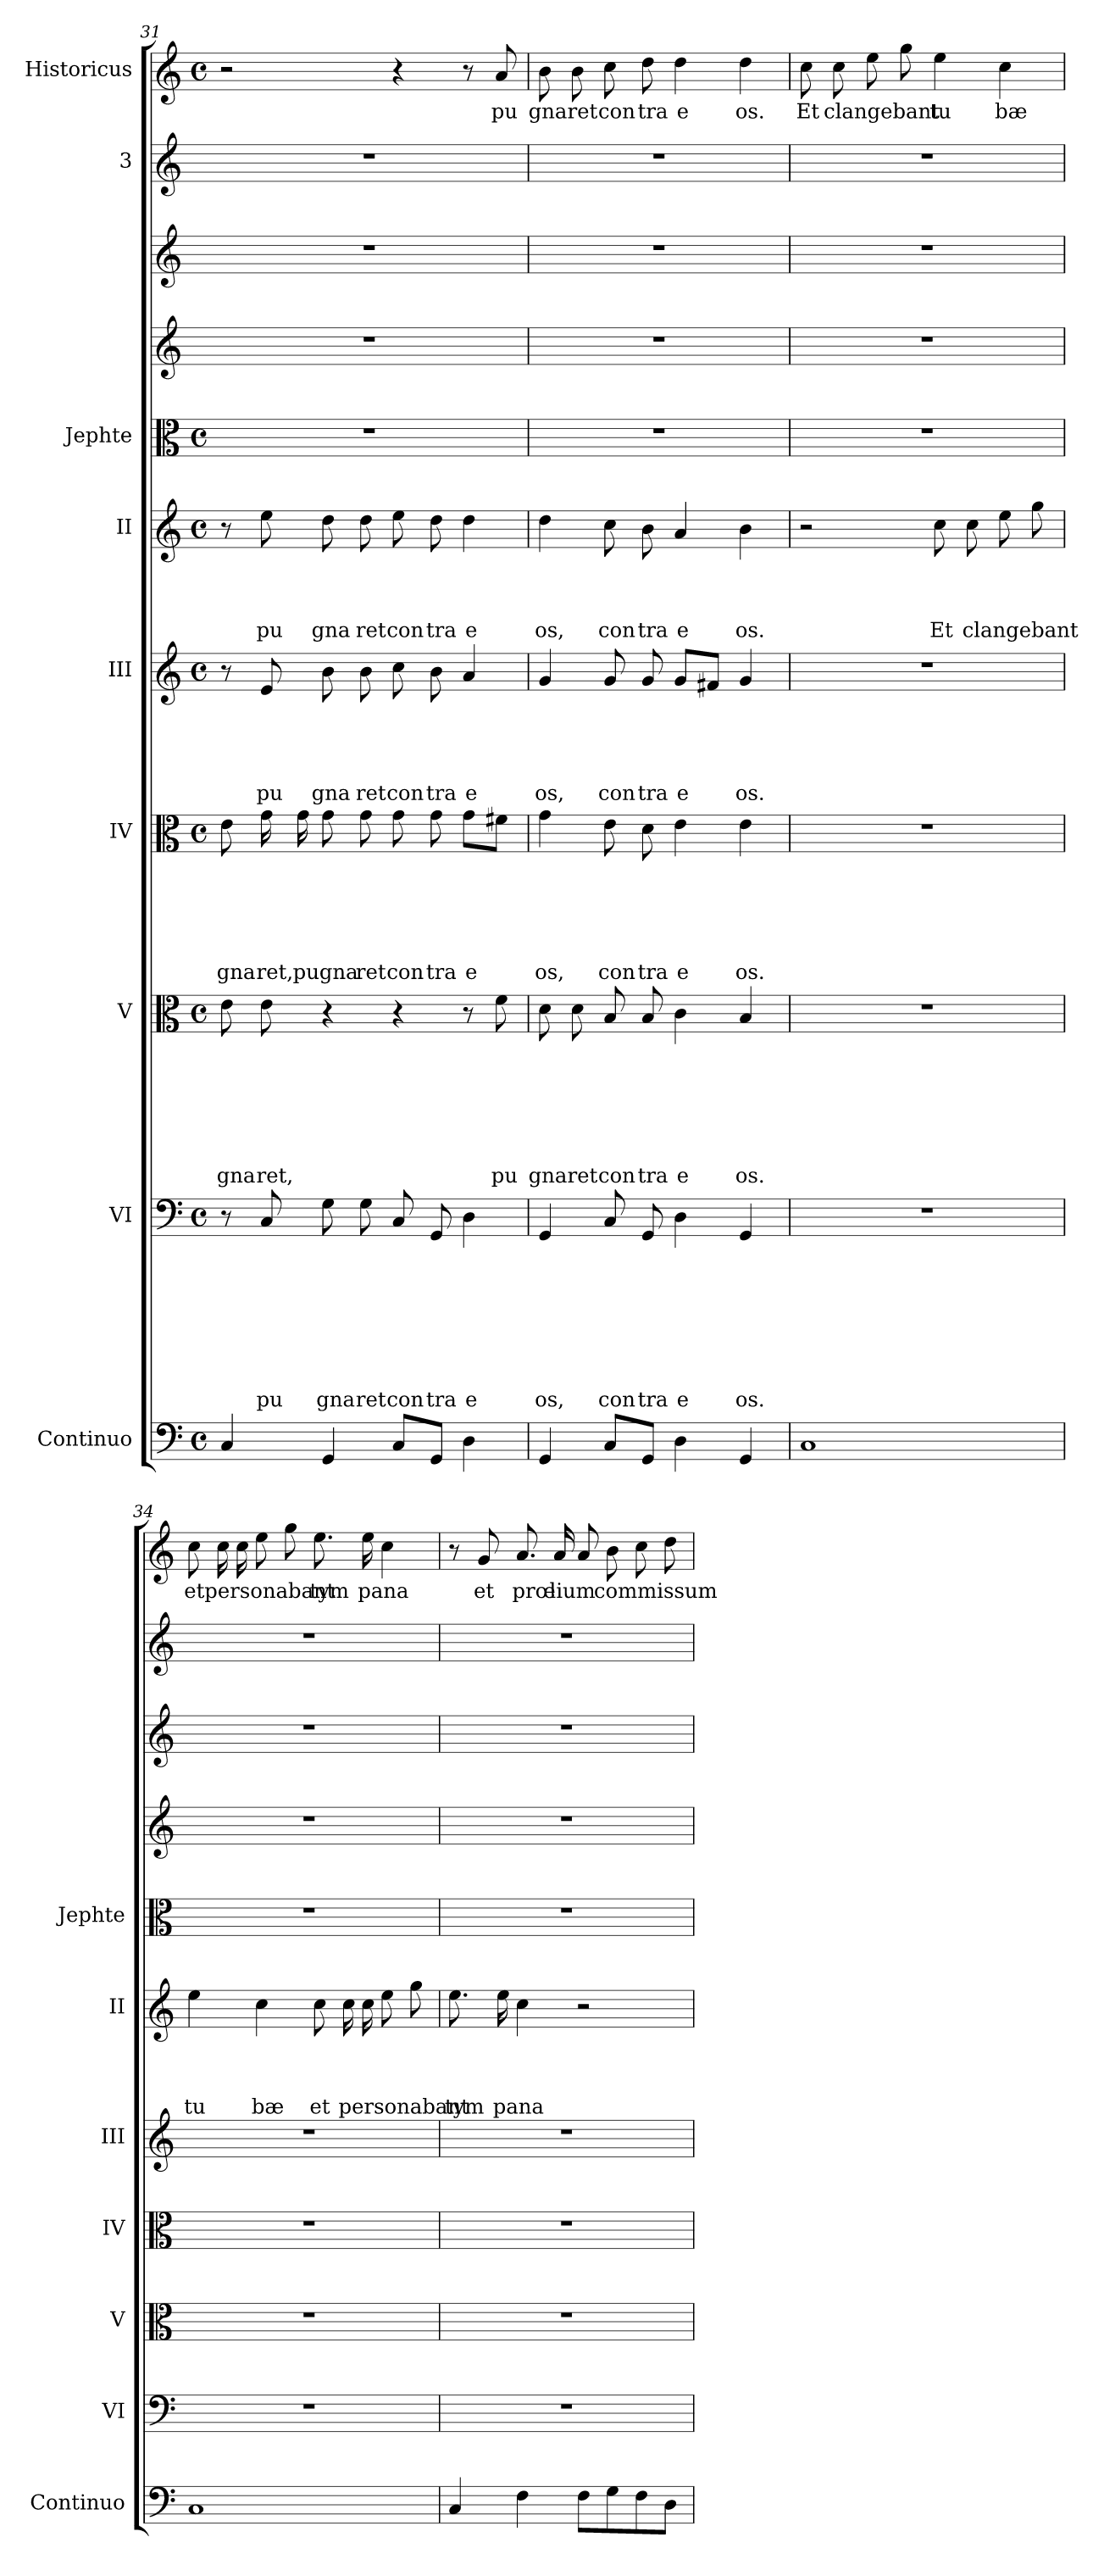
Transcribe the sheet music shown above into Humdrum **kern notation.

**kern	**kern	**text	**text	**text	**text	**text	**text	**text	**text	**kern	**text	**text	**text	**text	**text	**text	**text	**kern	**text	**text	**text	**text	**text	**text	**kern	**text	**text	**text	**text	**text	**kern	**text	**text	**text	**text	**kern	**kern	**kern	**kern	**kern	**text
*part11	*part10	*part10	*part10	*part10	*part10	*part10	*part10	*part10	*part10	*part9	*part9	*part9	*part9	*part9	*part9	*part9	*part9	*part8	*part8	*part8	*part8	*part8	*part8	*part8	*part7	*part7	*part7	*part7	*part7	*part7	*part6	*part6	*part6	*part6	*part6	*part5	*part4	*part3	*part2	*part1	*part1
*staff11	*staff10	*staff10	*staff10	*staff10	*staff10	*staff10	*staff10	*staff10	*staff10	*staff9	*staff9	*staff9	*staff9	*staff9	*staff9	*staff9	*staff9	*staff8	*staff8	*staff8	*staff8	*staff8	*staff8	*staff8	*staff7	*staff7	*staff7	*staff7	*staff7	*staff7	*staff6	*staff6	*staff6	*staff6	*staff6	*staff5	*staff4	*staff3	*staff2	*staff1	*staff1
*I"Continuo	*I"VI	*	*	*	*	*	*	*	*	*I"V	*	*	*	*	*	*	*	*I"IV	*	*	*	*	*	*	*I"III	*	*	*	*	*	*I"II	*	*	*	*	*I"Jephte	*	*	*I"3	*I"Historicus	*
*I'Continuo	*I'VI	*	*	*	*	*	*	*	*	*I'V	*	*	*	*	*	*	*	*I'IV	*	*	*	*	*	*	*I'III	*	*	*	*	*	*I'II	*	*	*	*	*I'Jephte	*	*	*	*	*
*clefF4	*clefF4	*	*	*	*	*	*	*	*	*clefC3	*	*	*	*	*	*	*	*clefC3	*	*	*	*	*	*	*clefG2	*	*	*	*	*	*clefG2	*	*	*	*	*clefC3	*clefG2	*clefG2	*clefG2	*clefG2	*
*k[]	*k[]	*	*	*	*	*	*	*	*	*k[]	*	*	*	*	*	*	*	*k[]	*	*	*	*	*	*	*k[]	*	*	*	*	*	*k[]	*	*	*	*	*k[]	*k[]	*k[]	*k[]	*k[]	*
*C:	*C:	*	*	*	*	*	*	*	*	*C:	*	*	*	*	*	*	*	*C:	*	*	*	*	*	*	*C:	*	*	*	*	*	*C:	*	*	*	*	*C:	*C:	*C:	*C:	*C:	*
*M4/4	*M4/4	*	*	*	*	*	*	*	*	*M4/4	*	*	*	*	*	*	*	*M4/4	*	*	*	*	*	*	*M4/4	*	*	*	*	*	*M4/4	*	*	*	*	*M4/4	*	*	*	*M4/4	*
*met(c)	*met(c)	*	*	*	*	*	*	*	*	*met(c)	*	*	*	*	*	*	*	*met(c)	*	*	*	*	*	*	*met(c)	*	*	*	*	*	*met(c)	*	*	*	*	*met(c)	*	*	*	*met(c)	*
=31	=31	=31	=31	=31	=31	=31	=31	=31	=31	=31	=31	=31	=31	=31	=31	=31	=31	=31	=31	=31	=31	=31	=31	=31	=31	=31	=31	=31	=31	=31	=31	=31	=31	=31	=31	=31	=31	=31	=31	=31	=31
!	!	!	!	!	!	!	!	!	!	!	!	!	!	!	!	!	!LO:LY:b	!	!	!	!	!	!	!LO:LY:b	!	!	!	!	!	!	!	!	!	!	!	!	!	!	!	!	!
4C/	8r	.	.	.	.	.	.	.	.	8e\	.	.	.	.	.	.	gna	8e\	.	.	.	.	.	gna	8r	.	.	.	.	.	8r	.	.	.	.	1r	1r	1r	1r	2r	.
!	!	!	!	!	!	!	!	!	!LO:LY:b	!	!	!	!	!	!	!	!LO:LY:b	!	!	!	!	!	!	!LO:LY:b	!	!	!	!	!	!LO:LY:b	!	!	!	!	!LO:LY:b	!	!	!	!	!	!
.	8C/	.	.	.	.	.	.	.	pu	8e\	.	.	.	.	.	.	ret,	16g\	.	.	.	.	.	ret,	8e/	.	.	.	.	pu	8ee\	.	.	.	pu	.	.	.	.	.	.
!	!	!	!	!	!	!	!	!	!	!	!	!	!	!	!	!	!	!	!	!	!	!	!	!LO:LY:b	!	!	!	!	!	!	!	!	!	!	!	!	!	!	!	!	!
.	.	.	.	.	.	.	.	.	.	.	.	.	.	.	.	.	.	16g\	.	.	.	.	.	pugna	.	.	.	.	.	.	.	.	.	.	.	.	.	.	.	.	.
!	!	!	!	!	!	!	!	!	!LO:LY:b	!	!	!	!	!	!	!	!	!	!	!	!	!	!	!	!	!	!	!	!	!LO:LY:b	!	!	!	!	!LO:LY:b	!	!	!	!	!	!
4GG/	8G\	.	.	.	.	.	.	.	gna	4r	.	.	.	.	.	.	.	8g\	.	.	.	.	.	.	8b\	.	.	.	.	gna	8dd\	.	.	.	gna	.	.	.	.	.	.
!	!	!	!	!	!	!	!	!	!LO:LY:b	!	!	!	!	!	!	!	!	!	!	!	!	!	!	!LO:LY:b	!	!	!	!	!	!LO:LY:b	!	!	!	!	!LO:LY:b	!	!	!	!	!	!
.	8G\	.	.	.	.	.	.	.	ret	.	.	.	.	.	.	.	.	8g\	.	.	.	.	.	ret	8b\	.	.	.	.	ret	8dd\	.	.	.	ret	.	.	.	.	.	.
!	!	!	!	!	!	!	!	!	!LO:LY:b	!	!	!	!	!	!	!	!	!	!	!	!	!	!	!LO:LY:b	!	!	!	!	!	!LO:LY:b	!	!	!	!	!LO:LY:b	!	!	!	!	!	!
8C/L	8C/	.	.	.	.	.	.	.	con	4r	.	.	.	.	.	.	.	8g\	.	.	.	.	.	con	8cc\	.	.	.	.	con	8ee\	.	.	.	con	.	.	.	.	4r	.
!	!	!	!	!	!	!	!	!	!LO:LY:b	!	!	!	!	!	!	!	!	!	!	!	!	!	!	!LO:LY:b	!	!	!	!	!	!LO:LY:b	!	!	!	!	!LO:LY:b	!	!	!	!	!	!
8GG/J	8GG/	.	.	.	.	.	.	.	tra	.	.	.	.	.	.	.	.	8g\	.	.	.	.	.	tra	8b\	.	.	.	.	tra	8dd\	.	.	.	tra	.	.	.	.	.	.
!	!	!	!	!	!	!	!	!	!LO:LY:b	!	!	!	!	!	!	!	!	!	!	!	!	!	!	!LO:LY:b:rj	!	!	!	!	!	!LO:LY:b	!	!	!	!	!LO:LY:b	!	!	!	!	!	!
4D\	4D\	.	.	.	.	.	.	.	e	8r	.	.	.	.	.	.	.	8g\L	.	.	.	.	.	e	4a/	.	.	.	.	e	4dd\	.	.	.	e	.	.	.	.	8r	.
!	!	!	!	!	!	!	!	!	!	!	!	!	!	!	!	!	!LO:LY:b	!	!	!	!	!	!	!	!	!	!	!	!	!	!	!	!	!	!	!	!	!	!	!	!LO:LY:b
.	.	.	.	.	.	.	.	.	.	8f\	.	.	.	.	.	.	pu	8f#X\J	.	.	.	.	.	.	.	.	.	.	.	.	.	.	.	.	.	.	.	.	.	8a/	pu
=32	=32	=32	=32	=32	=32	=32	=32	=32	=32	=32	=32	=32	=32	=32	=32	=32	=32	=32	=32	=32	=32	=32	=32	=32	=32	=32	=32	=32	=32	=32	=32	=32	=32	=32	=32	=32	=32	=32	=32	=32	=32
!	!	!	!	!	!	!	!	!	!LO:LY:b	!	!	!	!	!	!	!	!LO:LY:b	!	!	!	!	!	!	!LO:LY:b	!	!	!	!	!	!LO:LY:b	!	!	!	!	!LO:LY:b	!	!	!	!	!	!LO:LY:b
4GG/	4GG/	.	.	.	.	.	.	.	os,	8d\	.	.	.	.	.	.	gna	4g\	.	.	.	.	.	os,	4g/	.	.	.	.	os,	4dd\	.	.	.	os,	1r	1r	1r	1r	8b\	gna
!	!	!	!	!	!	!	!	!	!	!	!	!	!	!	!	!	!LO:LY:b	!	!	!	!	!	!	!	!	!	!	!	!	!	!	!	!	!	!	!	!	!	!	!	!LO:LY:b
.	.	.	.	.	.	.	.	.	.	8d\	.	.	.	.	.	.	ret	.	.	.	.	.	.	.	.	.	.	.	.	.	.	.	.	.	.	.	.	.	.	8b\	ret
!	!	!	!	!	!	!	!	!	!LO:LY:b	!	!	!	!	!	!	!	!LO:LY:b	!	!	!	!	!	!	!LO:LY:b	!	!	!	!	!	!LO:LY:b	!	!	!	!	!LO:LY:b	!	!	!	!	!	!LO:LY:b
8C/L	8C/	.	.	.	.	.	.	.	con	8B/	.	.	.	.	.	.	con	8e\	.	.	.	.	.	con	8g/	.	.	.	.	con	8cc\	.	.	.	con	.	.	.	.	8cc\	con
!	!	!	!	!	!	!	!	!	!LO:LY:b	!	!	!	!	!	!	!	!LO:LY:b	!	!	!	!	!	!	!LO:LY:b	!	!	!	!	!	!LO:LY:b	!	!	!	!	!LO:LY:b	!	!	!	!	!	!LO:LY:b
8GG/J	8GG/	.	.	.	.	.	.	.	tra	8B/	.	.	.	.	.	.	tra	8d\	.	.	.	.	.	tra	8g/	.	.	.	.	tra	8b\	.	.	.	tra	.	.	.	.	8dd\	tra
!	!	!	!	!	!	!	!	!	!LO:LY:b	!	!	!	!	!	!	!	!LO:LY:b	!	!	!	!	!	!	!LO:LY:b	!	!	!	!	!	!LO:LY:b:rj	!	!	!	!	!LO:LY:b	!	!	!	!	!	!LO:LY:b
4D\	4D\	.	.	.	.	.	.	.	e	4c\	.	.	.	.	.	.	e	4e\	.	.	.	.	.	e	8g/L	.	.	.	.	e	4a/	.	.	.	e	.	.	.	.	4dd\	e
.	.	.	.	.	.	.	.	.	.	.	.	.	.	.	.	.	.	.	.	.	.	.	.	.	8f#X/J	.	.	.	.	.	.	.	.	.	.	.	.	.	.	.	.
!	!	!	!	!	!	!	!	!	!LO:LY:b	!	!	!	!	!	!	!	!LO:LY:b	!	!	!	!	!	!	!LO:LY:b	!	!	!	!	!	!LO:LY:b	!	!	!	!	!LO:LY:b	!	!	!	!	!	!LO:LY:b
4GG/	4GG/	.	.	.	.	.	.	.	os.	4B/	.	.	.	.	.	.	os.	4e\	.	.	.	.	.	os.	4g/	.	.	.	.	os.	4b\	.	.	.	os.	.	.	.	.	4dd\	os.
!!LO:LB:g=z
=33!	=33!	=33!	=33!	=33!	=33!	=33!	=33!	=33!	=33!	=33!	=33!	=33!	=33!	=33!	=33!	=33!	=33!	=33!	=33!	=33!	=33!	=33!	=33!	=33!	=33!	=33!	=33!	=33!	=33!	=33!	=33!	=33!	=33!	=33!	=33!	=33!	=33!	=33!	=33!	=33!	=33!
!	!	!	!	!	!	!	!	!	!	!	!	!	!	!	!	!	!	!	!	!	!	!	!	!	!	!	!	!	!	!	!	!	!	!	!	!	!	!	!	!	!LO:LY:b
1C	1r	.	.	.	.	.	.	.	.	1r	.	.	.	.	.	.	.	1r	.	.	.	.	.	.	1r	.	.	.	.	.	2r	.	.	.	.	1r	1r	1r	1r	8cc\	Et
!	!	!	!	!	!	!	!	!	!	!	!	!	!	!	!	!	!	!	!	!	!	!	!	!	!	!	!	!	!	!	!	!	!	!	!	!	!	!	!	!	!LO:LY:b
.	.	.	.	.	.	.	.	.	.	.	.	.	.	.	.	.	.	.	.	.	.	.	.	.	.	.	.	.	.	.	.	.	.	.	.	.	.	.	.	8cc\	clangebant
.	.	.	.	.	.	.	.	.	.	.	.	.	.	.	.	.	.	.	.	.	.	.	.	.	.	.	.	.	.	.	.	.	.	.	.	.	.	.	.	8ee\	.
.	.	.	.	.	.	.	.	.	.	.	.	.	.	.	.	.	.	.	.	.	.	.	.	.	.	.	.	.	.	.	.	.	.	.	.	.	.	.	.	8gg\	.
!	!	!	!	!	!	!	!	!	!	!	!	!	!	!	!	!	!	!	!	!	!	!	!	!	!	!	!	!	!	!	!	!	!	!	!LO:LY:b	!	!	!	!	!	!LO:LY:b
.	.	.	.	.	.	.	.	.	.	.	.	.	.	.	.	.	.	.	.	.	.	.	.	.	.	.	.	.	.	.	8cc\	.	.	.	Et	.	.	.	.	4ee\	tu
!	!	!	!	!	!	!	!	!	!	!	!	!	!	!	!	!	!	!	!	!	!	!	!	!	!	!	!	!	!	!	!	!	!	!	!LO:LY:b	!	!	!	!	!	!
.	.	.	.	.	.	.	.	.	.	.	.	.	.	.	.	.	.	.	.	.	.	.	.	.	.	.	.	.	.	.	8cc\	.	.	.	clangebant	.	.	.	.	.	.
!	!	!	!	!	!	!	!	!	!	!	!	!	!	!	!	!	!	!	!	!	!	!	!	!	!	!	!	!	!	!	!	!	!	!	!	!	!	!	!	!	!LO:LY:b
.	.	.	.	.	.	.	.	.	.	.	.	.	.	.	.	.	.	.	.	.	.	.	.	.	.	.	.	.	.	.	8ee\	.	.	.	.	.	.	.	.	4cc\	bæ
.	.	.	.	.	.	.	.	.	.	.	.	.	.	.	.	.	.	.	.	.	.	.	.	.	.	.	.	.	.	.	8gg\	.	.	.	.	.	.	.	.	.	.
=34	=34	=34	=34	=34	=34	=34	=34	=34	=34	=34	=34	=34	=34	=34	=34	=34	=34	=34	=34	=34	=34	=34	=34	=34	=34	=34	=34	=34	=34	=34	=34	=34	=34	=34	=34	=34	=34	=34	=34	=34	=34
!	!	!	!	!	!	!	!	!	!	!	!	!	!	!	!	!	!	!	!	!	!	!	!	!	!	!	!	!	!	!	!	!	!	!	!LO:LY:b	!	!	!	!	!	!LO:LY:b
1C	1r	.	.	.	.	.	.	.	.	1r	.	.	.	.	.	.	.	1r	.	.	.	.	.	.	1r	.	.	.	.	.	4ee\	.	.	.	tu	1r	1r	1r	1r	8cc\	et
!	!	!	!	!	!	!	!	!	!	!	!	!	!	!	!	!	!	!	!	!	!	!	!	!	!	!	!	!	!	!	!	!	!	!	!	!	!	!	!	!	!LO:LY:b
.	.	.	.	.	.	.	.	.	.	.	.	.	.	.	.	.	.	.	.	.	.	.	.	.	.	.	.	.	.	.	.	.	.	.	.	.	.	.	.	16cc\	personabant
.	.	.	.	.	.	.	.	.	.	.	.	.	.	.	.	.	.	.	.	.	.	.	.	.	.	.	.	.	.	.	.	.	.	.	.	.	.	.	.	16cc\	.
!	!	!	!	!	!	!	!	!	!	!	!	!	!	!	!	!	!	!	!	!	!	!	!	!	!	!	!	!	!	!	!	!	!	!	!LO:LY:b	!	!	!	!	!	!
.	.	.	.	.	.	.	.	.	.	.	.	.	.	.	.	.	.	.	.	.	.	.	.	.	.	.	.	.	.	.	4cc\	.	.	.	bæ	.	.	.	.	8ee\	.
.	.	.	.	.	.	.	.	.	.	.	.	.	.	.	.	.	.	.	.	.	.	.	.	.	.	.	.	.	.	.	.	.	.	.	.	.	.	.	.	8gg\	.
!	!	!	!	!	!	!	!	!	!	!	!	!	!	!	!	!	!	!	!	!	!	!	!	!	!	!	!	!	!	!	!	!	!	!	!LO:LY:b	!	!	!	!	!	!LO:LY:b
.	.	.	.	.	.	.	.	.	.	.	.	.	.	.	.	.	.	.	.	.	.	.	.	.	.	.	.	.	.	.	8cc\	.	.	.	et	.	.	.	.	8.ee\	tym
!	!	!	!	!	!	!	!	!	!	!	!	!	!	!	!	!	!	!	!	!	!	!	!	!	!	!	!	!	!	!	!	!	!	!	!LO:LY:b	!	!	!	!	!	!
.	.	.	.	.	.	.	.	.	.	.	.	.	.	.	.	.	.	.	.	.	.	.	.	.	.	.	.	.	.	.	16cc\	.	.	.	personabant	.	.	.	.	.	.
!	!	!	!	!	!	!	!	!	!	!	!	!	!	!	!	!	!	!	!	!	!	!	!	!	!	!	!	!	!	!	!	!	!	!	!	!	!	!	!	!	!LO:LY:b
.	.	.	.	.	.	.	.	.	.	.	.	.	.	.	.	.	.	.	.	.	.	.	.	.	.	.	.	.	.	.	16cc\	.	.	.	.	.	.	.	.	16ee\	pana
.	.	.	.	.	.	.	.	.	.	.	.	.	.	.	.	.	.	.	.	.	.	.	.	.	.	.	.	.	.	.	8ee\	.	.	.	.	.	.	.	.	4cc\	.
.	.	.	.	.	.	.	.	.	.	.	.	.	.	.	.	.	.	.	.	.	.	.	.	.	.	.	.	.	.	.	8gg\	.	.	.	.	.	.	.	.	.	.
=35	=35	=35	=35	=35	=35	=35	=35	=35	=35	=35	=35	=35	=35	=35	=35	=35	=35	=35	=35	=35	=35	=35	=35	=35	=35	=35	=35	=35	=35	=35	=35	=35	=35	=35	=35	=35	=35	=35	=35	=35	=35
!	!	!	!	!	!	!	!	!	!	!	!	!	!	!	!	!	!	!	!	!	!	!	!	!	!	!	!	!	!	!	!	!	!	!	!LO:LY:b	!	!	!	!	!	!
4C/	1r	.	.	.	.	.	.	.	.	1r	.	.	.	.	.	.	.	1r	.	.	.	.	.	.	1r	.	.	.	.	.	8.ee\	.	.	.	tym	1r	1r	1r	1r	8r	.
!	!	!	!	!	!	!	!	!	!	!	!	!	!	!	!	!	!	!	!	!	!	!	!	!	!	!	!	!	!	!	!	!	!	!	!	!	!	!	!	!	!LO:LY:b
.	.	.	.	.	.	.	.	.	.	.	.	.	.	.	.	.	.	.	.	.	.	.	.	.	.	.	.	.	.	.	.	.	.	.	.	.	.	.	.	8g/	et
!	!	!	!	!	!	!	!	!	!	!	!	!	!	!	!	!	!	!	!	!	!	!	!	!	!	!	!	!	!	!	!	!	!	!	!LO:LY:b	!	!	!	!	!	!
.	.	.	.	.	.	.	.	.	.	.	.	.	.	.	.	.	.	.	.	.	.	.	.	.	.	.	.	.	.	.	16ee\	.	.	.	pana	.	.	.	.	.	.
!	!	!	!	!	!	!	!	!	!	!	!	!	!	!	!	!	!	!	!	!	!	!	!	!	!	!	!	!	!	!	!	!	!	!	!	!	!	!	!	!	!LO:LY:b
4F\	.	.	.	.	.	.	.	.	.	.	.	.	.	.	.	.	.	.	.	.	.	.	.	.	.	.	.	.	.	.	4cc\	.	.	.	.	.	.	.	.	8.a/	prœ
!	!	!	!	!	!	!	!	!	!	!	!	!	!	!	!	!	!	!	!	!	!	!	!	!	!	!	!	!	!	!	!	!	!	!	!	!	!	!	!	!	!LO:LY:b
.	.	.	.	.	.	.	.	.	.	.	.	.	.	.	.	.	.	.	.	.	.	.	.	.	.	.	.	.	.	.	.	.	.	.	.	.	.	.	.	16a/	lium
8F\L	.	.	.	.	.	.	.	.	.	.	.	.	.	.	.	.	.	.	.	.	.	.	.	.	.	.	.	.	.	.	2r	.	.	.	.	.	.	.	.	8a/	.
!	!	!	!	!	!	!	!	!	!	!	!	!	!	!	!	!	!	!	!	!	!	!	!	!	!	!	!	!	!	!	!	!	!	!	!	!	!	!	!	!	!LO:LY:b
8G\	.	.	.	.	.	.	.	.	.	.	.	.	.	.	.	.	.	.	.	.	.	.	.	.	.	.	.	.	.	.	.	.	.	.	.	.	.	.	.	8b\	commissum
8F\	.	.	.	.	.	.	.	.	.	.	.	.	.	.	.	.	.	.	.	.	.	.	.	.	.	.	.	.	.	.	.	.	.	.	.	.	.	.	.	8cc\	.
8D\J	.	.	.	.	.	.	.	.	.	.	.	.	.	.	.	.	.	.	.	.	.	.	.	.	.	.	.	.	.	.	.	.	.	.	.	.	.	.	.	8dd\	.
=	=	=	=	=	=	=	=	=	=	=	=	=	=	=	=	=	=	=	=	=	=	=	=	=	=	=	=	=	=	=	=	=	=	=	=	=	=	=	=	=	=
*-	*-	*-	*-	*-	*-	*-	*-	*-	*-	*-	*-	*-	*-	*-	*-	*-	*-	*-	*-	*-	*-	*-	*-	*-	*-	*-	*-	*-	*-	*-	*-	*-	*-	*-	*-	*-	*-	*-	*-	*-	*-
